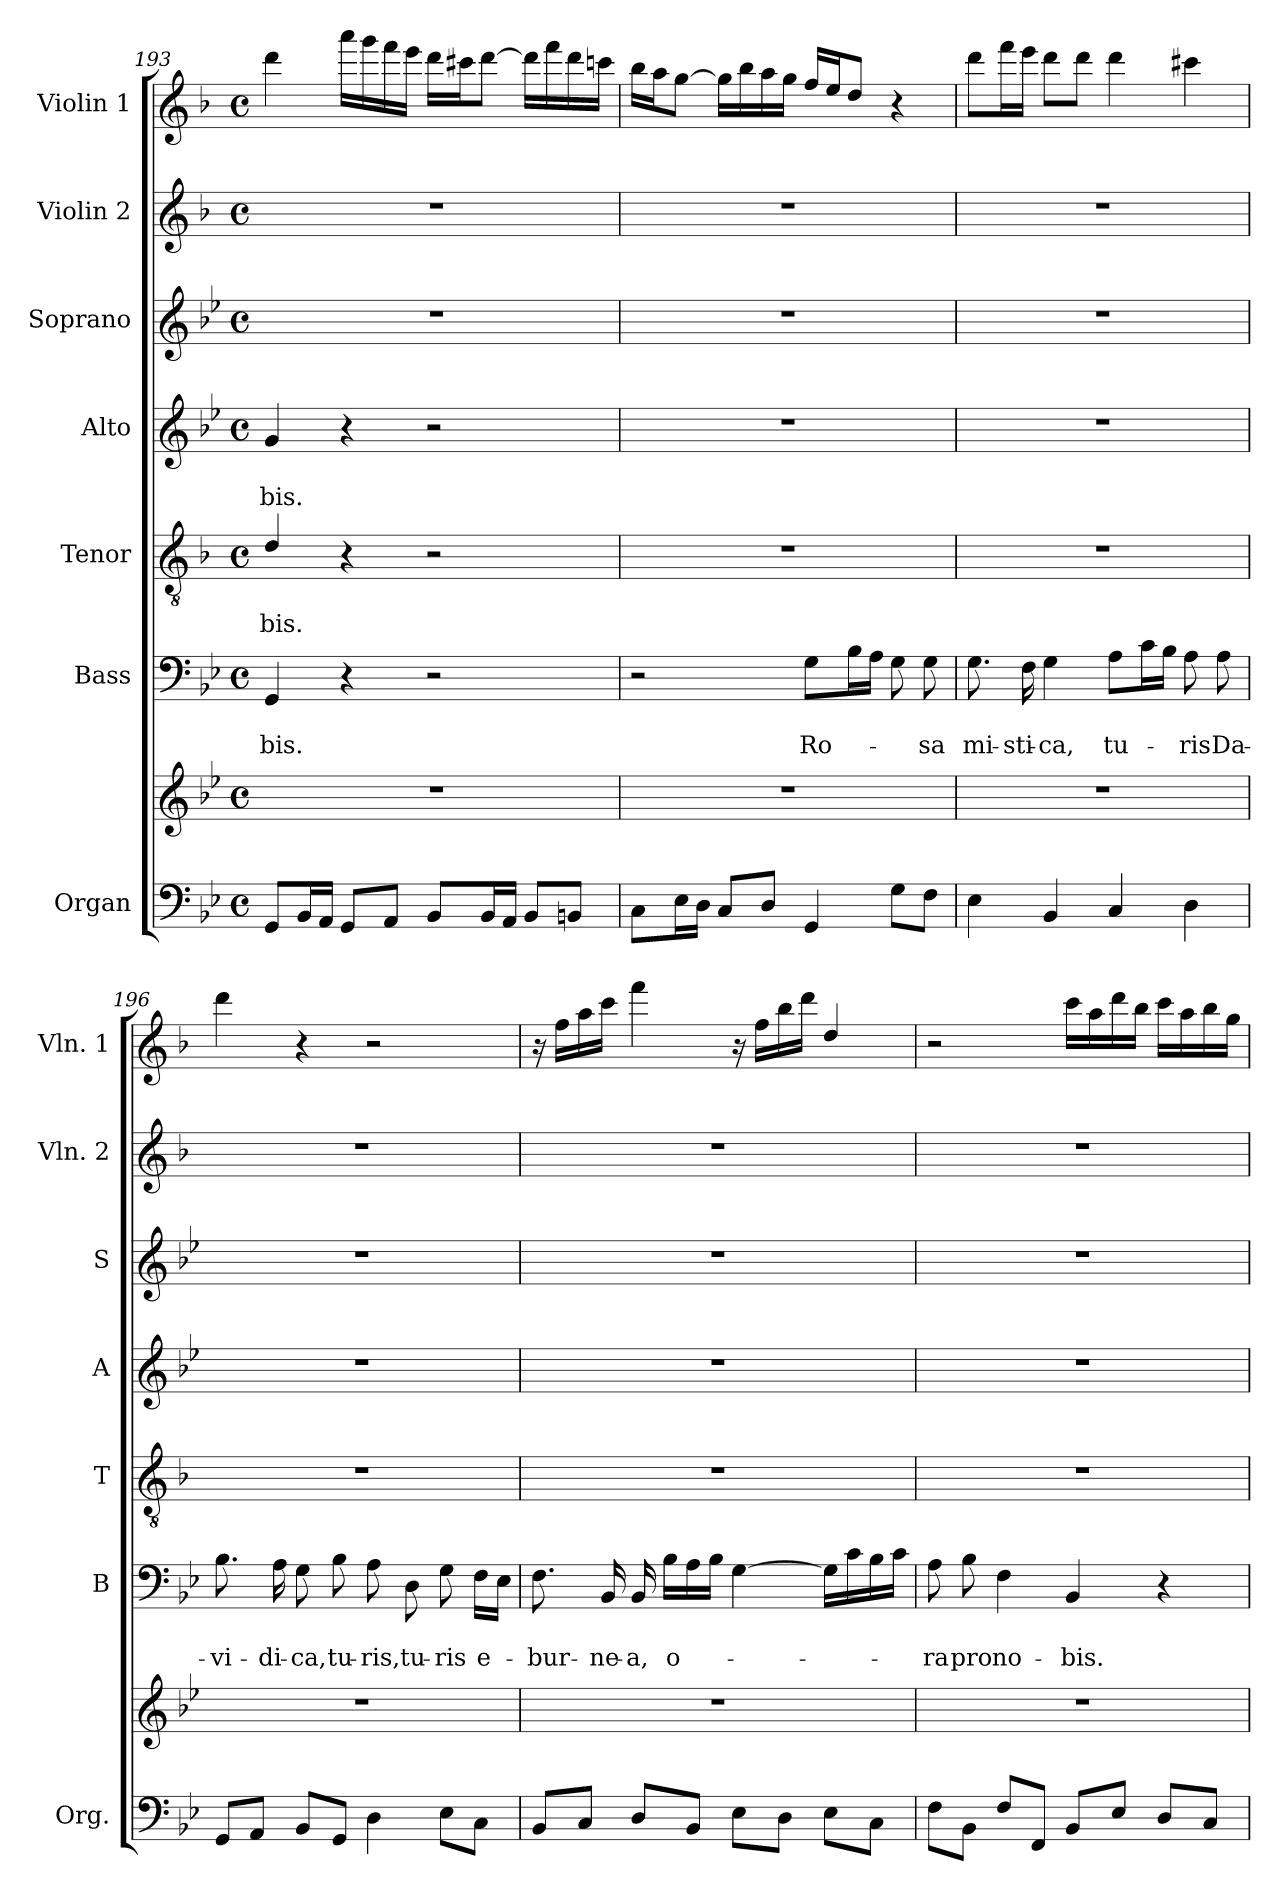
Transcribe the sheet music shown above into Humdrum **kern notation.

**kern	**kern	**kern	**text	**text	**kern	**text	**text	**kern	**text	**text	**kern	**kern	**kern
*part7	*part7	*part6	*part6	*part6	*part5	*part5	*part5	*part4	*part4	*part4	*part3	*part2	*part1
*staff8	*staff7	*staff6	*staff6	*staff6	*staff5	*staff5	*staff5	*staff4	*staff4	*staff4	*staff3	*staff2	*staff1
*I"Organ	*	*I"Bass	*	*	*I"Tenor	*	*	*I"Alto	*	*	*I"Soprano	*I"Violin 2	*I"Violin 1
*I'Org.	*	*I'B	*	*	*I'T	*	*	*I'A	*	*	*I'S	*I'Vln. 2	*I'Vln. 1
*clefF4	*clefG2	*clefF4	*	*	*clefGv2	*	*	*clefG2	*	*	*clefG2	*clefG2	*clefG2
*	*	*	*	*	*ITrd4c7	*	*	*	*	*	*	*ITrd4c7	*ITrd4c7
*k[b-e-]	*k[b-e-]	*k[b-e-]	*	*	*k[b-e-]	*	*	*k[b-e-]	*	*	*k[b-e-]	*k[b-e-]	*k[b-e-]
*B-:	*B-:	*B-:	*	*	*B-:	*	*	*B-:	*	*	*B-:	*B-:	*B-:
*M4/4	*M4/4	*M4/4	*	*	*M4/4	*	*	*M4/4	*	*	*M4/4	*M4/4	*M4/4
*met(c)	*met(c)	*met(c)	*	*	*met(c)	*	*	*met(c)	*	*	*met(c)	*met(c)	*met(c)
=193	=193	=193	=193	=193	=193	=193	=193	=193	=193	=193	=193	=193	=193
!	!	!	!	!LO:LY:b	!	!	!	!	!	!	!	!	!
!	!	!	!	!	!	!	!LO:LY:b	!	!	!	!	!	!
!	!	!	!	!	!	!	!	!	!	!LO:LY:b	!	!	!
8GG/L	1r	4GG/	.	-bis.	4G/	.	-bis.	4g/	.	-bis.	1r	1r	4gg\
16BB-/L	.	.	.	.	.	.	.	.	.	.	.	.	.
16AA/JJ	.	.	.	.	.	.	.	.	.	.	.	.	.
8GG/L	.	4r	.	.	4r	.	.	4r	.	.	.	.	16ddd\LL
.	.	.	.	.	.	.	.	.	.	.	.	.	16ccc\
8AA/J	.	.	.	.	.	.	.	.	.	.	.	.	16bb-\
.	.	.	.	.	.	.	.	.	.	.	.	.	16aa\JJ
8BB-/L	.	2r	.	.	2r	.	.	2r	.	.	.	.	16gg\LL
.	.	.	.	.	.	.	.	.	.	.	.	.	16ff#X\J
16BB-/L	.	.	.	.	.	.	.	.	.	.	.	.	[8gg\J
16AA/JJ	.	.	.	.	.	.	.	.	.	.	.	.	.
8BB-/L	.	.	.	.	.	.	.	.	.	.	.	.	16gg\LL]
.	.	.	.	.	.	.	.	.	.	.	.	.	16bb-\
8BBn/J	.	.	.	.	.	.	.	.	.	.	.	.	16gg\
.	.	.	.	.	.	.	.	.	.	.	.	.	16ffn\JJ
!!LO:LB:g=z
=194	=194	=194	=194	=194	=194	=194	=194	=194	=194	=194	=194	=194	=194
8C\L	1r	2r	.	.	1r	.	.	1r	.	.	1r	1r	16ee-\LL
.	.	.	.	.	.	.	.	.	.	.	.	.	16dd\J
16E-\L	.	.	.	.	.	.	.	.	.	.	.	.	[8cc\J
16D\JJ	.	.	.	.	.	.	.	.	.	.	.	.	.
8C/L	.	.	.	.	.	.	.	.	.	.	.	.	16cc\LL]
.	.	.	.	.	.	.	.	.	.	.	.	.	16ee-\
8D/J	.	.	.	.	.	.	.	.	.	.	.	.	16dd\
.	.	.	.	.	.	.	.	.	.	.	.	.	16cc\JJ
!	!	!	!	!LO:LY:b	!	!	!	!	!	!	!	!	!
4GG/	.	8G\L	.	Ro-	.	.	.	.	.	.	.	.	16b-/LL
.	.	.	.	.	.	.	.	.	.	.	.	.	16a/J
.	.	16B-\L	.	.	.	.	.	.	.	.	.	.	8g/J
.	.	16A\JJ	.	.	.	.	.	.	.	.	.	.	.
8G\L	.	8G\	.	.	.	.	.	.	.	.	.	.	4r
!	!	!	!	!LO:LY:b	!	!	!	!	!	!	!	!	!
8F\J	.	8G\	.	-sa	.	.	.	.	.	.	.	.	.
=195	=195	=195	=195	=195	=195	=195	=195	=195	=195	=195	=195	=195	=195
!	!	!	!	!LO:LY:b	!	!	!	!	!	!	!	!	!
4E-\	1r	8.G\	.	mi-	1r	.	.	1r	.	.	1r	1r	8gg\L
.	.	.	.	.	.	.	.	.	.	.	.	.	16bb-\L
!	!	!	!	!LO:LY:b	!	!	!	!	!	!	!	!	!
.	.	16F\	.	-sti-	.	.	.	.	.	.	.	.	16aa\JJ
!	!	!	!	!LO:LY:b	!	!	!	!	!	!	!	!	!
4BB-/	.	4G\	.	-ca,	.	.	.	.	.	.	.	.	8gg\L
.	.	.	.	.	.	.	.	.	.	.	.	.	8gg\J
!	!	!	!	!LO:LY:b	!	!	!	!	!	!	!	!	!
4C/	.	8A\L	.	tu-	.	.	.	.	.	.	.	.	4gg\
.	.	16c\L	.	.	.	.	.	.	.	.	.	.	.
.	.	16B-\JJ	.	.	.	.	.	.	.	.	.	.	.
!	!	!	!	!LO:LY:b	!	!	!	!	!	!	!	!	!
4D\	.	8A\	.	-ris	.	.	.	.	.	.	.	.	4ff#X\
!	!	!	!	!LO:LY:b	!	!	!	!	!	!	!	!	!
.	.	8A\	.	Da-	.	.	.	.	.	.	.	.	.
=196	=196	=196	=196	=196	=196	=196	=196	=196	=196	=196	=196	=196	=196
!	!	!	!	!LO:LY:b	!	!	!	!	!	!	!	!	!
8GG/L	1r	8.B-\	.	-vi-	1r	.	.	1r	.	.	1r	1r	4gg\
8AA/J	.	.	.	.	.	.	.	.	.	.	.	.	.
!	!	!	!	!LO:LY:b	!	!	!	!	!	!	!	!	!
.	.	16A\	.	-di-	.	.	.	.	.	.	.	.	.
!	!	!	!	!LO:LY:b	!	!	!	!	!	!	!	!	!
8BB-/L	.	8G\	.	-ca,	.	.	.	.	.	.	.	.	4r
!	!	!	!	!LO:LY:b	!	!	!	!	!	!	!	!	!
8GG/J	.	8B-\	.	tu-	.	.	.	.	.	.	.	.	.
!	!	!	!	!LO:LY:b	!	!	!	!	!	!	!	!	!
4D\	.	8A\	.	-ris,	.	.	.	.	.	.	.	.	2r
!	!	!	!	!LO:LY:b	!	!	!	!	!	!	!	!	!
.	.	8D\	.	tu-	.	.	.	.	.	.	.	.	.
!	!	!	!	!LO:LY:b	!	!	!	!	!	!	!	!	!
8E-\L	.	8G\	.	-ris	.	.	.	.	.	.	.	.	.
!	!	!	!	!LO:LY:b	!	!	!	!	!	!	!	!	!
8C\J	.	16F\LL	.	e-	.	.	.	.	.	.	.	.	.
.	.	16E-\JJ	.	.	.	.	.	.	.	.	.	.	.
=197	=197	=197	=197	=197	=197	=197	=197	=197	=197	=197	=197	=197	=197
!	!	!	!	!LO:LY:b	!	!	!	!	!	!	!	!	!
8BB-/L	1r	8.F\	.	-bur-	1r	.	.	1r	.	.	1r	1r	16r
.	.	.	.	.	.	.	.	.	.	.	.	.	16b-\LL
8C/J	.	.	.	.	.	.	.	.	.	.	.	.	16dd\
!	!	!	!	!LO:LY:b	!	!	!	!	!	!	!	!	!
.	.	16BB-/	.	-ne-	.	.	.	.	.	.	.	.	16ff\JJ
!	!	!	!	!LO:LY:b	!	!	!	!	!	!	!	!	!
8D/L	.	16BB-/	.	-a,	.	.	.	.	.	.	.	.	4bb-\
!	!	!	!	!LO:LY:b	!	!	!	!	!	!	!	!	!
.	.	16B-\LL	.	o-	.	.	.	.	.	.	.	.	.
8BB-/J	.	16A\	.	.	.	.	.	.	.	.	.	.	.
.	.	16B-\JJ	.	.	.	.	.	.	.	.	.	.	.
8E-\L	.	[4G\	.	.	.	.	.	.	.	.	.	.	16r
.	.	.	.	.	.	.	.	.	.	.	.	.	16b-\LL
8D\J	.	.	.	.	.	.	.	.	.	.	.	.	16ee-\
.	.	.	.	.	.	.	.	.	.	.	.	.	16gg\JJ
8E-\L	.	16G\LL]	.	.	.	.	.	.	.	.	.	.	4g/
.	.	16c\	.	.	.	.	.	.	.	.	.	.	.
8C\J	.	16B-\	.	.	.	.	.	.	.	.	.	.	.
.	.	16c\JJ	.	.	.	.	.	.	.	.	.	.	.
!!LO:PB:g=z
=198	=198	=198	=198	=198	=198	=198	=198	=198	=198	=198	=198	=198	=198
!	!	!	!	!LO:LY:b	!	!	!	!	!	!	!	!	!
8F\L	1r	8A\	.	-ra	1r	.	.	1r	.	.	1r	1r	2r
!	!	!	!	!LO:LY:b	!	!	!	!	!	!	!	!	!
8BB-\J	.	8B-\	.	pro	.	.	.	.	.	.	.	.	.
!	!	!	!	!LO:LY:b	!	!	!	!	!	!	!	!	!
8F/L	.	4F\	.	no-	.	.	.	.	.	.	.	.	.
8FF/J	.	.	.	.	.	.	.	.	.	.	.	.	.
!	!	!	!	!LO:LY:b	!	!	!	!	!	!	!	!	!
8BB-/L	.	4BB-/	.	-bis.	.	.	.	.	.	.	.	.	16ff\LL
.	.	.	.	.	.	.	.	.	.	.	.	.	16dd\
8E-/J	.	.	.	.	.	.	.	.	.	.	.	.	16gg\
.	.	.	.	.	.	.	.	.	.	.	.	.	16ee-\JJ
8D/L	.	4r	.	.	.	.	.	.	.	.	.	.	16ff\LL
.	.	.	.	.	.	.	.	.	.	.	.	.	16dd\
8C/J	.	.	.	.	.	.	.	.	.	.	.	.	16ee-\
.	.	.	.	.	.	.	.	.	.	.	.	.	16cc\JJ
=	=	=	=	=	=	=	=	=	=	=	=	=	=
*-	*-	*-	*-	*-	*-	*-	*-	*-	*-	*-	*-	*-	*-
